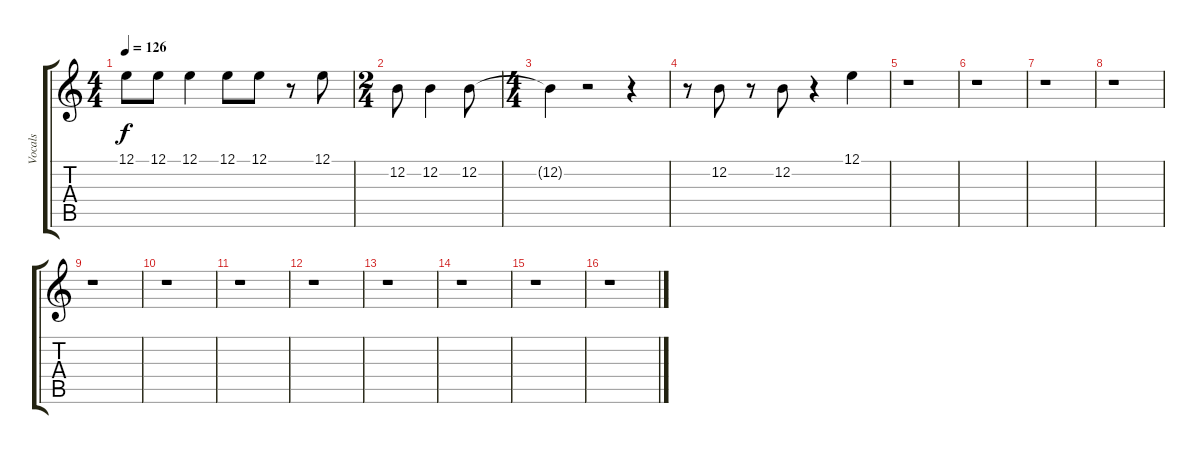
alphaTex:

\track ("Vocals" "Vocals") {instrument lead2sawtooth}
\staff {score tabs}
\tuning (E4 B3 G3 D3 A2 E2) {hide}
\ts (4 4)
\tempo 126
\clef g2
\ks c
12.1.8{dy f} 12.1.8 12.1.4 12.1.8 12.1.8 r.8 12.1.8 |
\ts (2 4)
12.2.8 12.2.4 12.2.8 |
\ts (4 4)
12.2{t}.4 r.2 r.4 |
r.8 12.2.8 r.8 12.2.8 r.4 12.1.4 |
r.1 |
r.1 |
r.1 |
r.1 |
r.1 |
r.1 |
r.1 |
r.1 |
r.1 |
r.1 |
r.1 |
r.1
